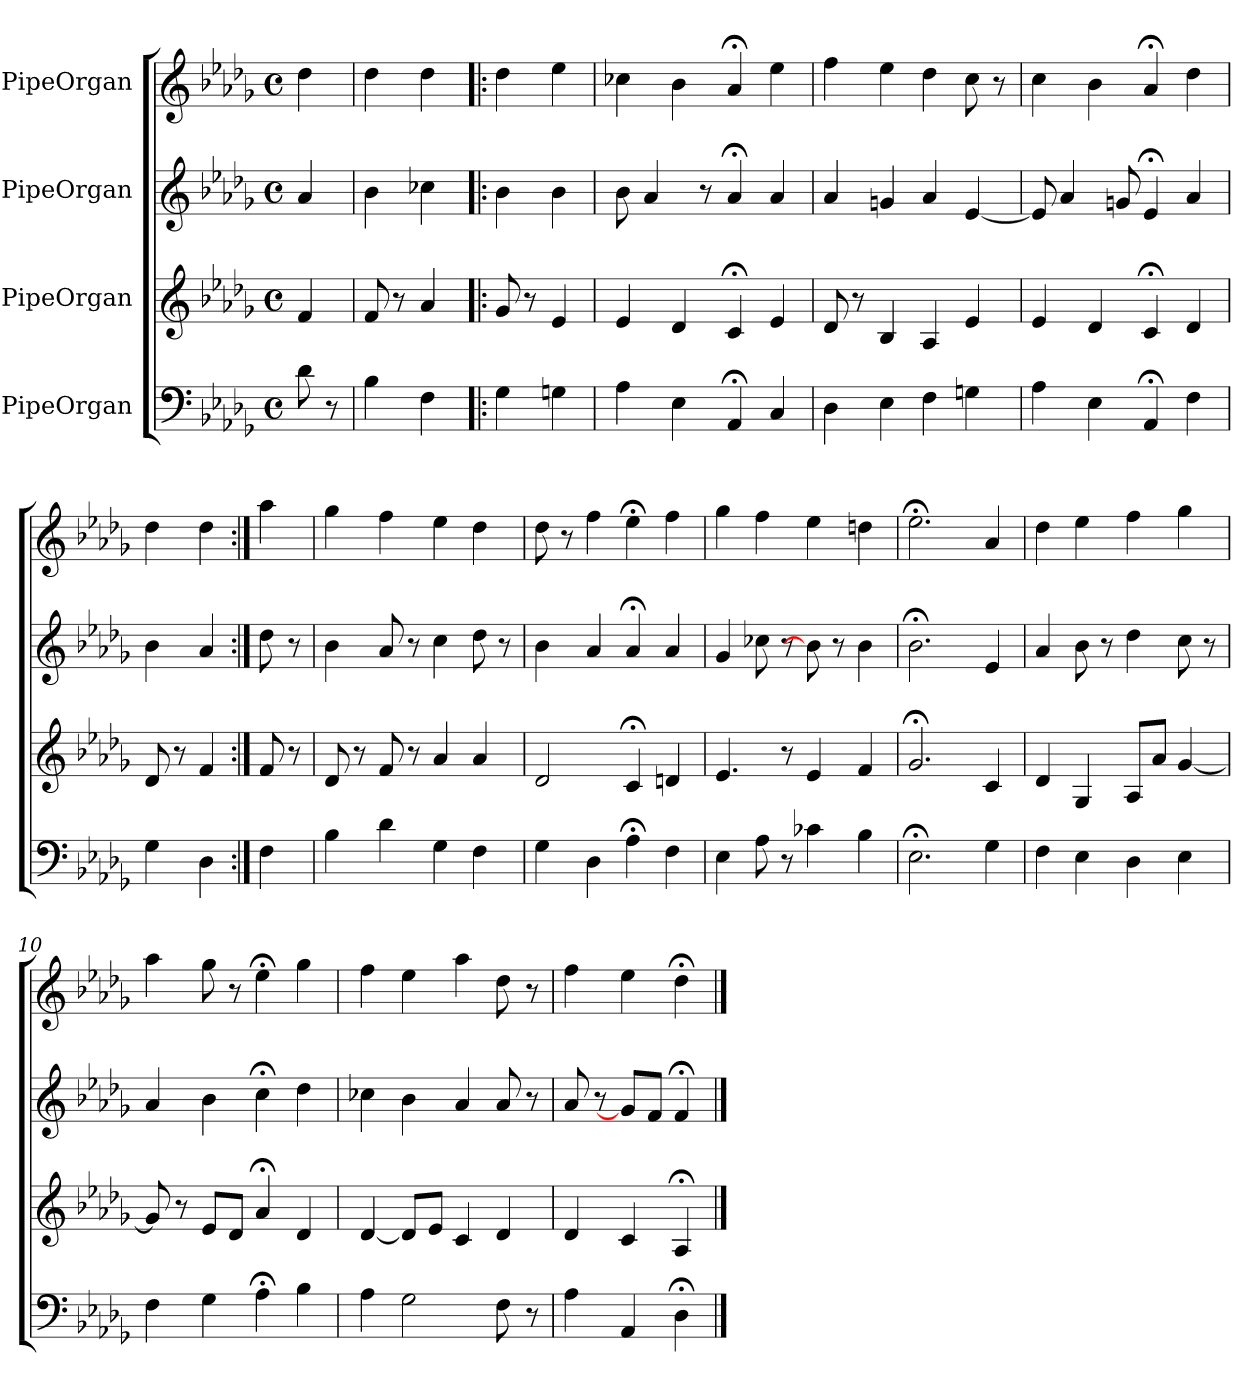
**kern	**kern	**kern	**kern
*part4	*part3	*part2	*part1
*staff4	*staff3	*staff2	*staff1
*I"PipeOrgan	*I"PipeOrgan	*I"PipeOrgan	*I"PipeOrgan
*k[b-e-a-d-g-]	*k[b-e-a-d-g-]	*k[b-e-a-d-g-]	*k[b-e-a-d-g-]
*D-:	*D-:	*D-:	*D-:
*M4/4	*M4/4	*M4/4	*M4/4
*met(c)	*met(c)	*met(c)	*met(c)
*MM60	*MM60	*MM60	*MM60
=	=	=	=
8d-	4f	4a-	4dd-
8r	.	.	.
=1	=1	=1	=1
4B-	8f	4b-	4dd-
.	8r	.	.
4F	4a-	4cc-X	4dd-
=!|:	=!|:	=!|:	=!|:
4G-	8g-	4b-	4dd-
.	8r	.	.
4Gn	4e-	4b-	4ee-
=2	=2	=2	=2
4A-	4e-	8b-	4cc-X
.	.	4a-	.
4E-	4d-	.	4b-
.	.	8r	.
4AA-;<	4c;<	4a-;<	4a-;<
4C	4e-	4a-	4ee-
=3	=3	=3	=3
4D-	8d-	4a-	4ff
.	8r	.	.
4E-	4B-	4gn	4ee-
4F	4A-	4a-	4dd-
4Gn	4e-	[4e-	8cc
.	.	.	8r
=4	=4	=4	=4
4A-	4e-	8e-]	4cc
.	.	4a-	.
4E-	4d-	.	4b-
.	.	8gn	.
4AA-;<	4c;<	4e-;<	4a-;<
4F	4d-	4a-	4dd-
=1	=1	=1	=1
4G-	8d-	4b-	4dd-
.	8r	.	.
4D-	4f	4a-	4dd-
=:|!	=:|!	=:|!	=:|!
4F	8f	8dd-	4aa-
.	8r	8r	.
=5	=5	=5	=5
4B-	8d-	4b-	4gg-
.	8r	.	.
4d-	8f	8a-	4ff
.	8r	8r	.
4G-	4a-	4cc	4ee-
4F	4a-	8dd-	4dd-
.	.	8r	.
=6	=6	=6	=6
4G-	2d-	4b-	8dd-
.	.	.	8r
4D-	.	4a-	4ff
4A-;<	4c;<	4a-;<	4ee-;<
4F	4dn	4a-	4ff
=7	=7	=7	=7
4E-	4.e-	4g-	4gg-
8A-	.	8cc-X	4ff
8r	8r	8r	.
4c-X	4e-	8b-]	4ee-
.	.	8r	.
4B-	4f	4b-	4ddn
=8	=8	=8	=8
2.E-;<	2.g-;<	2.b-;<	2.ee-;<
4G-	4c	4e-	4a-
=9	=9	=9	=9
4F	4d-	4a-	4dd-
4E-	4G-	8b-	4ee-
.	.	8r	.
4D-	8A-L	4dd-	4ff
.	8a-J	.	.
4E-	[4g-	8cc	4gg-
.	.	8r	.
=10	=10	=10	=10
4F	8g-]	4a-	4aa-
.	8r	.	.
4G-	8e-L	4b-	8gg-
.	8d-J	.	8r
4A-;<	4a-;<	4cc;<	4ee-;<
4B-	4d-	4dd-	4gg-
=11	=11	=11	=11
4A-	[4d-	4cc-X	4ff
2G-	8d-L]	4b-	4ee-
.	8e-J	.	.
.	4c	4a-	4aa-
8F	4d-	8a-	8dd-
8r	.	8r	8r
=12	=12	=12	=12
4A-	4d-	8a-	4ff
.	.	8r	.
4AA-	4c	8g-L]	4ee-
.	.	8fJ	.
4D-;<	4A-;<	4f;<	4dd-;<
==	==	==	==
*-	*-	*-	*-
